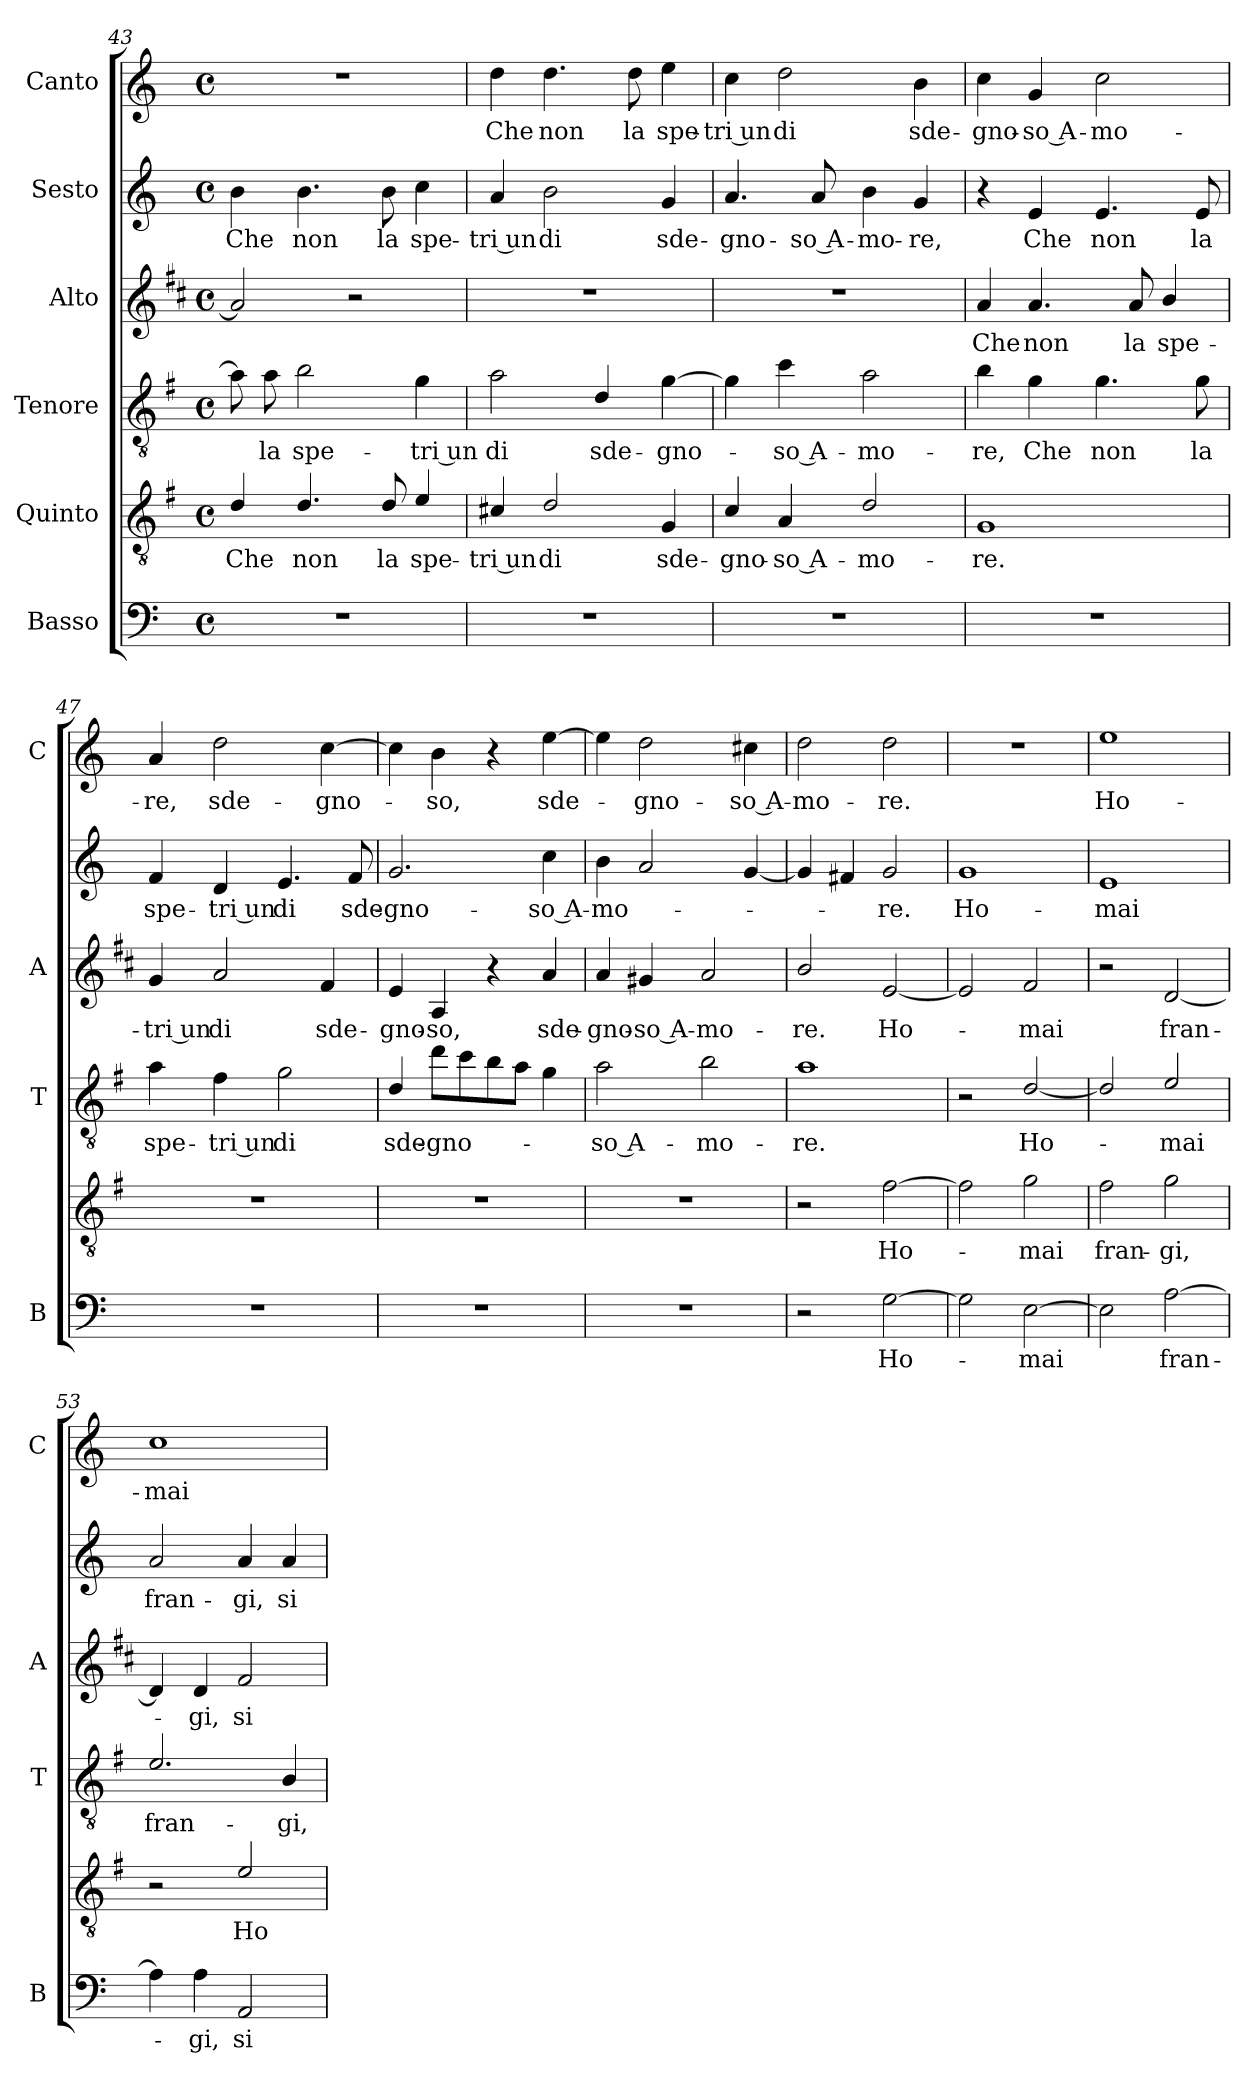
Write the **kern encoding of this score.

**kern	**text	**kern	**text	**kern	**text	**kern	**text	**kern	**text	**kern	**text
*part6	*part6	*part5	*part5	*part4	*part4	*part3	*part3	*part2	*part2	*part1	*part1
*staff6	*staff6	*staff5	*staff5	*staff4	*staff4	*staff3	*staff3	*staff2	*staff2	*staff1	*staff1
*I"Basso	*	*I"Quinto	*	*I"Tenore	*	*I"Alto	*	*I"Sesto	*	*I"Canto	*
*I'B	*	*	*	*I'T	*	*I'A	*	*	*	*I'C	*
*clefF4	*	*clefGv2	*	*clefGv2	*	*clefG2	*	*clefG2	*	*clefG2	*
*	*	*ITrd4c7	*	*ITrd4c7	*	*ITrd1c2	*	*	*	*	*
*k[]	*	*k[]	*	*k[]	*	*k[]	*	*k[]	*	*k[]	*
*C:	*	*C:	*	*C:	*	*C:	*	*C:	*	*C:	*
*M4/4	*	*M4/4	*	*M4/4	*	*M4/4	*	*M4/4	*	*M4/4	*
*met(c)	*	*met(c)	*	*met(c)	*	*met(c)	*	*met(c)	*	*met(c)	*
=43	=43	=43	=43	=43	=43	=43	=43	=43	=43	=43	=43
!	!	!	!LO:LY:b	!	!	!	!	!	!LO:LY:b	!	!
1r	.	4G/	Che	8d\]	.	2g/]	.	4b\	Che	1r	.
!	!	!	!	!	!LO:LY:b	!	!	!	!	!	!
.	.	.	.	8d\	la	.	.	.	.	.	.
!	!	!	!LO:LY:b	!	!LO:LY:b	!	!	!	!LO:LY:b	!	!
.	.	4.G/	non	2e\	spe-	.	.	4.b\	non	.	.
.	.	.	.	.	.	2r	.	.	.	.	.
!	!	!	!LO:LY:b	!	!	!	!	!	!LO:LY:b	!	!
.	.	8G/	la	.	.	.	.	8b\	la	.	.
!	!	!	!LO:LY:b	!	!LO:LY:b	!	!	!	!LO:LY:b	!	!
.	.	4A/	spe-	4c\	-tri un	.	.	4cc\	spe-	.	.
=44	=44	=44	=44	=44	=44	=44	=44	=44	=44	=44	=44
!	!	!	!LO:LY:b	!	!LO:LY:b	!	!	!	!LO:LY:b	!	!LO:LY:b
1r	.	4F#X/	-tri un	2d\	di	1r	.	4a/	-tri un	4dd\	Che
!	!	!	!LO:LY:b	!	!	!	!	!	!LO:LY:b	!	!LO:LY:b
.	.	2G/	di	.	.	.	.	2b\	di	4.dd\	non
!	!	!	!	!	!LO:LY:b	!	!	!	!	!	!
.	.	.	.	4G/	sde-	.	.	.	.	.	.
!	!	!	!	!	!	!	!	!	!	!	!LO:LY:b
.	.	.	.	.	.	.	.	.	.	8dd\	la
!	!	!	!LO:LY:b	!	!LO:LY:b	!	!	!	!LO:LY:b	!	!LO:LY:b
.	.	4C/	sde-	[4c\	-gno-	.	.	4g/	sde-	4ee\	spe-
=45	=45	=45	=45	=45	=45	=45	=45	=45	=45	=45	=45
!	!	!	!LO:LY:b	!	!	!	!	!	!LO:LY:b	!	!LO:LY:b
1r	.	4F/	-gno-	4c\]	.	1r	.	4.a/	-gno-	4cc\	-tri un
!	!	!	!LO:LY:b	!	!LO:LY:b	!	!	!	!	!	!LO:LY:b
.	.	4D/	-so A-	4f\	-so A-	.	.	.	.	2dd\	di
!	!	!	!	!	!	!	!	!	!LO:LY:b	!	!
.	.	.	.	.	.	.	.	8a/	-so A-	.	.
!	!	!	!LO:LY:b	!	!LO:LY:b	!	!	!	!LO:LY:b	!	!
.	.	2G/	-mo-	2d\	-mo-	.	.	4b\	-mo-	.	.
!	!	!	!	!	!	!	!	!	!LO:LY:b	!	!LO:LY:b
.	.	.	.	.	.	.	.	4g/	-re,	4b\	sde-
!!LO:LB:g=z
=46	=46	=46	=46	=46	=46	=46	=46	=46	=46	=46	=46
!	!	!	!LO:LY:b	!	!LO:LY:b	!	!LO:LY:b	!	!	!	!LO:LY:b
1r	.	1C	-re.	4e\	-re,	4g/	Che	4r	.	4cc\	-gno-
!	!	!	!	!	!LO:LY:b	!	!LO:LY:b	!	!LO:LY:b	!	!LO:LY:b
.	.	.	.	4c\	Che	4.g/	non	4e/	Che	4g/	-so A-
!	!	!	!	!	!LO:LY:b	!	!	!	!LO:LY:b	!	!LO:LY:b
.	.	.	.	4.c\	non	.	.	4.e/	non	2cc\	-mo-
!	!	!	!	!	!	!	!LO:LY:b	!	!	!	!
.	.	.	.	.	.	8g/	la	.	.	.	.
!	!	!	!	!	!	!	!LO:LY:b	!	!	!	!
.	.	.	.	.	.	4a/	spe-	.	.	.	.
!	!	!	!	!	!LO:LY:b	!	!	!	!LO:LY:b	!	!
.	.	.	.	8c\	la	.	.	8e/	la	.	.
=47	=47	=47	=47	=47	=47	=47	=47	=47	=47	=47	=47
!	!	!	!	!	!LO:LY:b	!	!LO:LY:b	!	!LO:LY:b	!	!LO:LY:b
1r	.	1r	.	4d\	spe-	4f/	-tri un	4f/	spe-	4a/	-re,
!	!	!	!	!	!LO:LY:b	!	!LO:LY:b	!	!LO:LY:b	!	!LO:LY:b
.	.	.	.	4B\	-tri un	2g/	di	4d/	-tri un	2dd\	sde-
!	!	!	!	!	!LO:LY:b	!	!	!	!LO:LY:b	!	!
.	.	.	.	2c\	di	.	.	4.e/	di	.	.
!	!	!	!	!	!	!	!LO:LY:b	!	!	!	!LO:LY:b
.	.	.	.	.	.	4e/	sde-	.	.	[4cc\	-gno-
!	!	!	!	!	!	!	!	!	!LO:LY:b	!	!
.	.	.	.	.	.	.	.	8f/	sde-	.	.
=48	=48	=48	=48	=48	=48	=48	=48	=48	=48	=48	=48
!	!	!	!	!	!LO:LY:b	!	!LO:LY:b	!	!LO:LY:b	!	!
1r	.	1r	.	4G/	sde-	4d/	-gno-	2.g/	-gno-	4cc\]	.
!	!	!	!	!	!LO:LY:b	!	!LO:LY:b	!	!	!	!LO:LY:b
.	.	.	.	8g\L	-gno-	4G/	-so,	.	.	4b\	-so,
.	.	.	.	8f\	.	.	.	.	.	.	.
.	.	.	.	8e\	.	4r	.	.	.	4r	.
.	.	.	.	8d\J	.	.	.	.	.	.	.
!	!	!	!	!	!	!	!LO:LY:b	!	!LO:LY:b	!	!LO:LY:b
.	.	.	.	4c\	.	4g/	sde-	4cc\	-so A-	[4ee\	sde-
=49	=49	=49	=49	=49	=49	=49	=49	=49	=49	=49	=49
!	!	!	!	!	!LO:LY:b	!	!LO:LY:b	!	!LO:LY:b	!	!
1r	.	1r	.	2d\	-so A-	4g/	-gno-	4b\	-mo-	4ee\]	.
!	!	!	!	!	!	!	!LO:LY:b	!	!	!	!LO:LY:b
.	.	.	.	.	.	4f#X/	-so A-	2a/	.	2dd\	-gno-
!	!	!	!	!	!LO:LY:b	!	!LO:LY:b	!	!	!	!
.	.	.	.	2e\	-mo-	2g/	-mo-	.	.	.	.
!	!	!	!	!	!	!	!	!	!	!	!LO:LY:b
.	.	.	.	.	.	.	.	[4g/	.	4cc#X\	-so A-
=50	=50	=50	=50	=50	=50	=50	=50	=50	=50	=50	=50
!	!	!	!	!	!LO:LY:b	!	!LO:LY:b	!	!	!	!LO:LY:b
2r	.	2r	.	1d	-re.	2a/	-re.	4g/]	.	2dd\	-mo-
.	.	.	.	.	.	.	.	4f#X/	.	.	.
!	!LO:LY:b	!	!LO:LY:b	!	!	!	!LO:LY:b	!	!LO:LY:b	!	!LO:LY:b
[2G\	Ho-	[2B\	Ho-	.	.	[2d/	Ho-	2g/	-re.	2dd\	-re.
=51	=51	=51	=51	=51	=51	=51	=51	=51	=51	=51	=51
!	!	!	!	!	!	!	!	!	!LO:LY:b	!	!
2G\]	.	2B\]	.	2r	.	2d/]	.	1g	Ho-	1r	.
!	!LO:LY:b	!	!LO:LY:b	!	!LO:LY:b	!	!LO:LY:b	!	!	!	!
[2E\	-mai	2c\	-mai	[2G/	Ho-	2e/	-mai	.	.	.	.
!!LO:PB:g=z
=52	=52	=52	=52	=52	=52	=52	=52	=52	=52	=52	=52
!	!	!	!LO:LY:b	!	!	!	!	!	!LO:LY:b	!	!LO:LY:b
2E\]	.	2B\	fran-	2G/]	.	2r	.	1e	-mai	1ee	Ho-
!	!LO:LY:b	!	!LO:LY:b	!	!LO:LY:b	!	!LO:LY:b	!	!	!	!
[2A\	fran-	2c\	-gi,	2A/	-mai	[2c/	fran-	.	.	.	.
=53	=53	=53	=53	=53	=53	=53	=53	=53	=53	=53	=53
!	!	!	!	!	!LO:LY:b	!	!	!	!LO:LY:b	!	!LO:LY:b
4A\]	.	2r	.	2.A/	fran-	4c/]	.	2a/	fran-	1cc	-mai
!	!LO:LY:b	!	!	!	!	!	!LO:LY:b	!	!	!	!
4A\	-gi,	.	.	.	.	4c/	-gi,	.	.	.	.
!	!LO:LY:b	!	!LO:LY:b	!	!	!	!LO:LY:b	!	!LO:LY:b	!	!
2AA/	si-	2A/	Ho-	.	.	2e/	si-	4a/	-gi,	.	.
!	!	!	!	!	!LO:LY:b	!	!	!	!LO:LY:b	!	!
.	.	.	.	4E/	-gi,	.	.	4a/	si-	.	.
=	=	=	=	=	=	=	=	=	=	=	=
*-	*-	*-	*-	*-	*-	*-	*-	*-	*-	*-	*-
